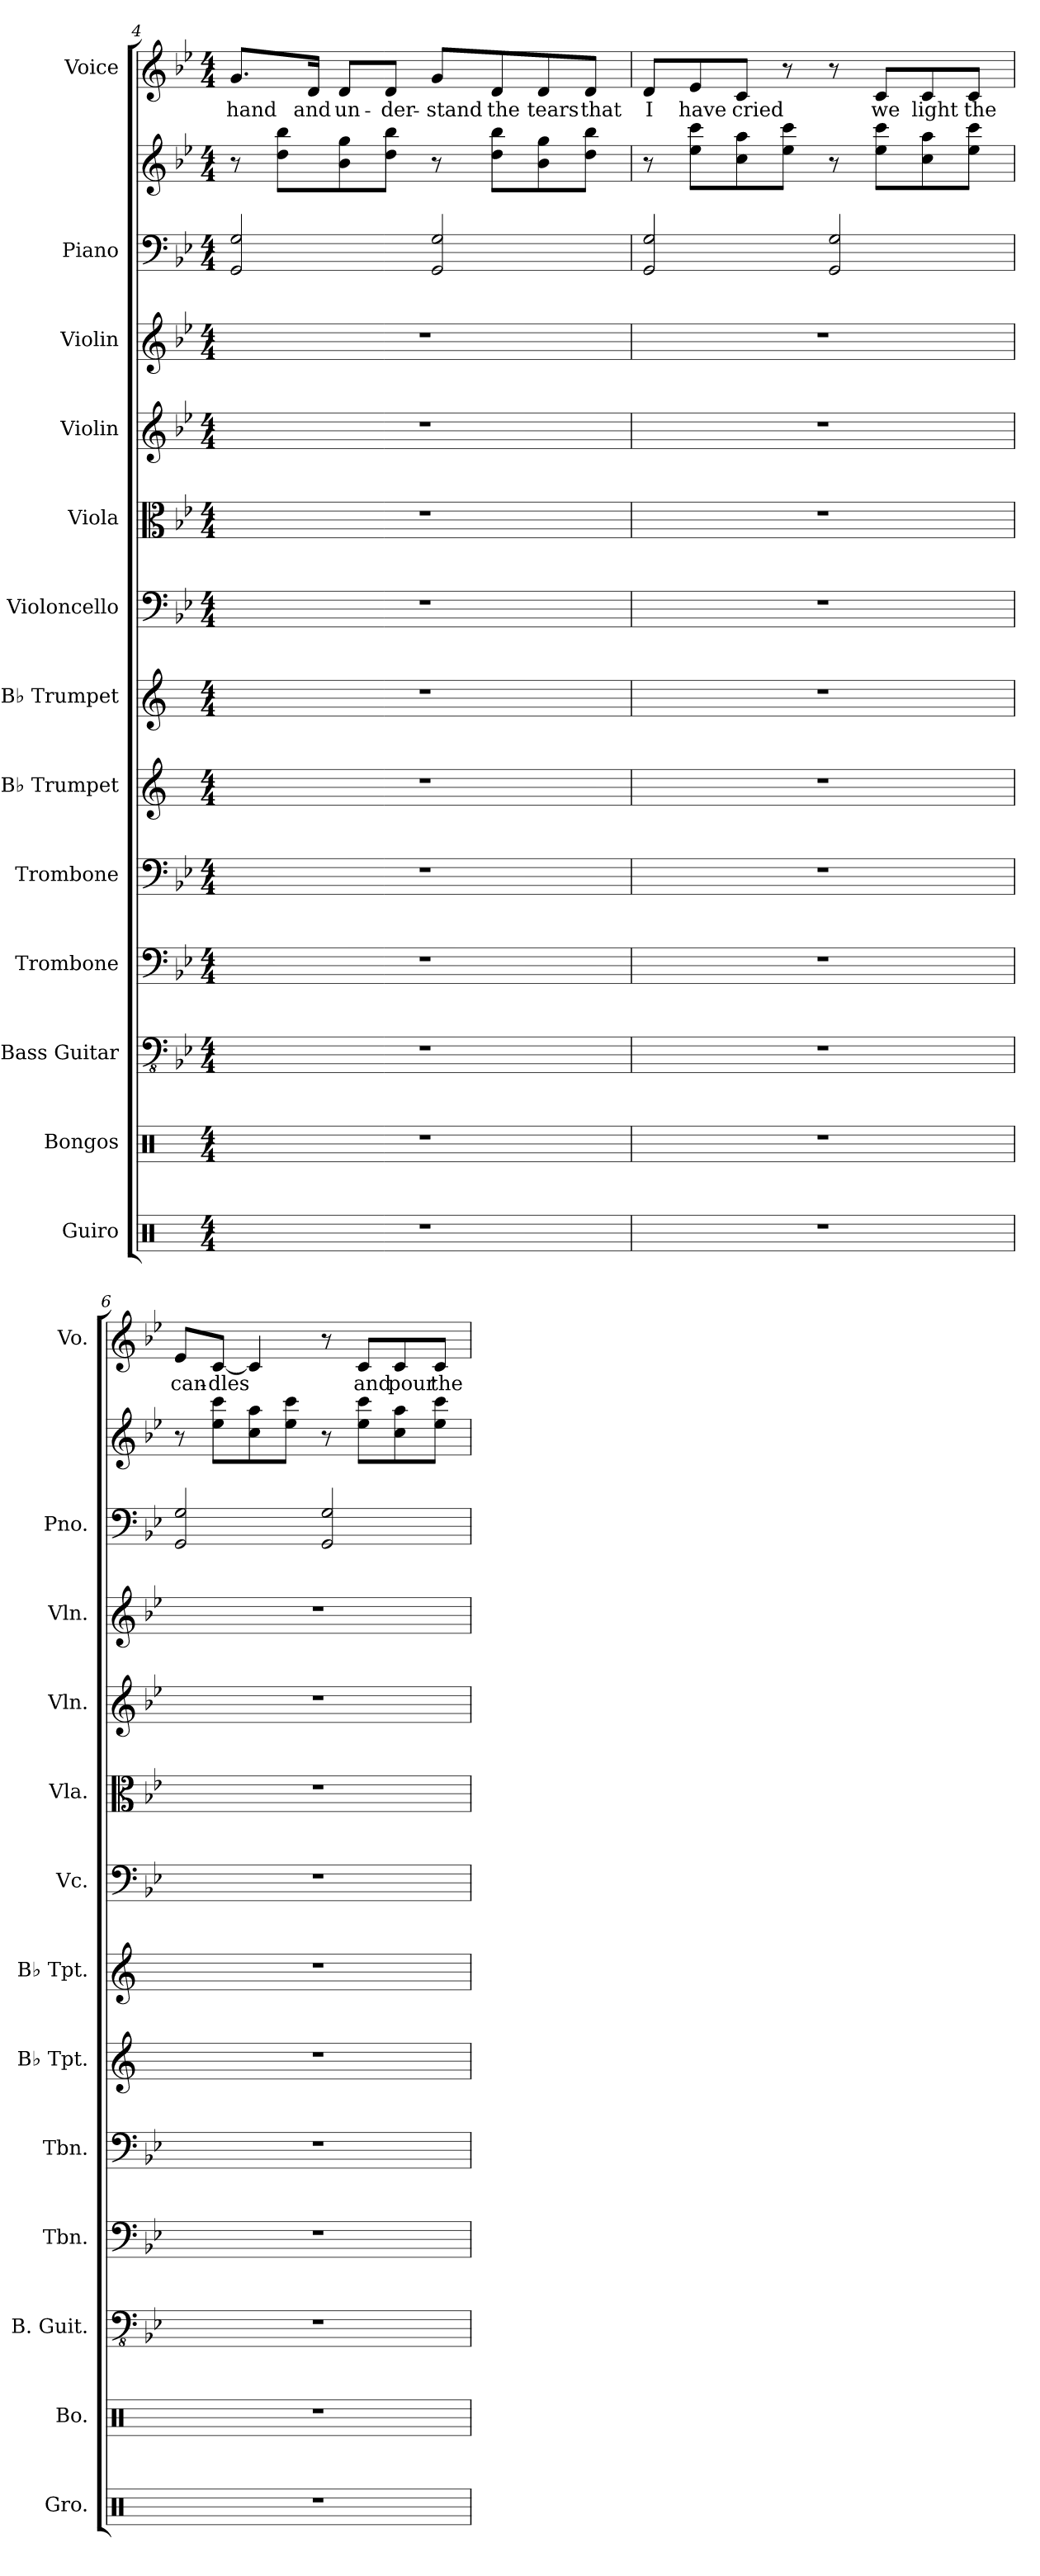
**kern	**kern	**kern	**kern	**kern	**kern	**kern	**kern	**kern	**kern	**kern	**kern	**kern	**kern	**text
*part13	*part12	*part11	*part10	*part9	*part8	*part7	*part6	*part5	*part4	*part3	*part2	*part2	*part1	*part1
*staff14	*staff13	*staff12	*staff11	*staff10	*staff9	*staff8	*staff7	*staff6	*staff5	*staff4	*staff3	*staff2	*staff1	*staff1
*I"Guiro	*I"Bongos	*I"Bass Guitar	*I"Trombone	*I"Trombone	*I"B♭ Trumpet	*I"B♭ Trumpet	*I"Violoncello	*I"Viola	*I"Violin	*I"Violin	*I"Piano	*	*I"Voice	*
*I'Gro.	*I'Bo.	*I'B. Guit.	*I'Tbn.	*I'Tbn.	*I'B♭ Tpt.	*I'B♭ Tpt.	*I'Vc.	*I'Vla.	*I'Vln.	*I'Vln.	*I'Pno.	*	*I'Vo.	*
*clefX	*clefX	*clefFv4	*clefF4	*clefF4	*clefG2	*clefG2	*clefF4	*clefC3	*clefG2	*clefG2	*clefF4	*clefG2	*clefG2	*
*	*	*	*	*	*ITrd1c2	*ITrd1c2	*	*	*	*	*	*	*	*
*k[]	*k[]	*k[b-e-]	*k[b-e-]	*k[b-e-]	*k[b-e-]	*k[b-e-]	*k[b-e-]	*k[b-e-]	*k[b-e-]	*k[b-e-]	*k[b-e-]	*k[b-e-]	*k[b-e-]	*
*M4/4	*M4/4	*M4/4	*M4/4	*M4/4	*M4/4	*M4/4	*M4/4	*M4/4	*M4/4	*M4/4	*M4/4	*M4/4	*M4/4	*
=4	=4	=4	=4	=4	=4	=4	=4	=4	=4	=4	=4	=4	=4	=4
!	!	!	!	!	!	!	!	!	!	!	!	!	!	!LO:LY:b
1r	1r	1r	1r	1r	1r	1r	1r	1r	1r	1r	2GG/ 2G/	8r	8.g/L	hand
.	.	.	.	.	.	.	.	.	.	.	.	8dd\ 8bb-\L	.	.
!	!	!	!	!	!	!	!	!	!	!	!	!	!	!LO:LY:b
.	.	.	.	.	.	.	.	.	.	.	.	.	16d/Jk	and
!	!	!	!	!	!	!	!	!	!	!	!	!	!	!LO:LY:b
.	.	.	.	.	.	.	.	.	.	.	.	8b-\ 8gg\	8d/L	un-
!	!	!	!	!	!	!	!	!	!	!	!	!	!	!LO:LY:b
.	.	.	.	.	.	.	.	.	.	.	.	8dd\ 8bb-\J	8d/J	-der-
!	!	!	!	!	!	!	!	!	!	!	!	!	!	!LO:LY:b
.	.	.	.	.	.	.	.	.	.	.	2GG/ 2G/	8r	8g/L	-stand
!	!	!	!	!	!	!	!	!	!	!	!	!	!	!LO:LY:b
.	.	.	.	.	.	.	.	.	.	.	.	8dd\ 8bb-\L	8d/	the
!	!	!	!	!	!	!	!	!	!	!	!	!	!	!LO:LY:b
.	.	.	.	.	.	.	.	.	.	.	.	8b-\ 8gg\	8d/	tears
!	!	!	!	!	!	!	!	!	!	!	!	!	!	!LO:LY:b
.	.	.	.	.	.	.	.	.	.	.	.	8dd\ 8bb-\J	8d/J	that
!!LO:PB:g=z
=5	=5	=5	=5	=5	=5	=5	=5	=5	=5	=5	=5	=5	=5	=5
!	!	!	!	!	!	!	!	!	!	!	!	!	!	!LO:LY:b
1r	1r	1r	1r	1r	1r	1r	1r	1r	1r	1r	2GG/ 2G/	8r	8d/L	I
!	!	!	!	!	!	!	!	!	!	!	!	!	!	!LO:LY:b
.	.	.	.	.	.	.	.	.	.	.	.	8ee-\ 8ccc\L	8e-/	have
!	!	!	!	!	!	!	!	!	!	!	!	!	!	!LO:LY:b
.	.	.	.	.	.	.	.	.	.	.	.	8cc\ 8aa\	8c/J	cried
.	.	.	.	.	.	.	.	.	.	.	.	8ee-\ 8ccc\J	8r	.
.	.	.	.	.	.	.	.	.	.	.	2GG/ 2G/	8r	8r	.
!	!	!	!	!	!	!	!	!	!	!	!	!	!	!LO:LY:b
.	.	.	.	.	.	.	.	.	.	.	.	8ee-\ 8ccc\L	8c/L	we
!	!	!	!	!	!	!	!	!	!	!	!	!	!	!LO:LY:b
.	.	.	.	.	.	.	.	.	.	.	.	8cc\ 8aa\	8c/	light
!	!	!	!	!	!	!	!	!	!	!	!	!	!	!LO:LY:b
.	.	.	.	.	.	.	.	.	.	.	.	8ee-\ 8ccc\J	8c/J	the
=6	=6	=6	=6	=6	=6	=6	=6	=6	=6	=6	=6	=6	=6	=6
!	!	!	!	!	!	!	!	!	!	!	!	!	!	!LO:LY:b
1r	1r	1r	1r	1r	1r	1r	1r	1r	1r	1r	2GG/ 2G/	8r	8e-/L	can-
!	!	!	!	!	!	!	!	!	!	!	!	!	!	!LO:LY:b
.	.	.	.	.	.	.	.	.	.	.	.	8ee-\ 8ccc\L	[8c/J	-dles
.	.	.	.	.	.	.	.	.	.	.	.	8cc\ 8aa\	4c/]	.
.	.	.	.	.	.	.	.	.	.	.	.	8ee-\ 8ccc\J	.	.
.	.	.	.	.	.	.	.	.	.	.	2GG/ 2G/	8r	8r	.
!	!	!	!	!	!	!	!	!	!	!	!	!	!	!LO:LY:b
.	.	.	.	.	.	.	.	.	.	.	.	8ee-\ 8ccc\L	8c/L	and
!	!	!	!	!	!	!	!	!	!	!	!	!	!	!LO:LY:b
.	.	.	.	.	.	.	.	.	.	.	.	8cc\ 8aa\	8c/	pour
!	!	!	!	!	!	!	!	!	!	!	!	!	!	!LO:LY:b
.	.	.	.	.	.	.	.	.	.	.	.	8ee-\ 8ccc\J	8c/J	the
=	=	=	=	=	=	=	=	=	=	=	=	=	=	=
*-	*-	*-	*-	*-	*-	*-	*-	*-	*-	*-	*-	*-	*-	*-
